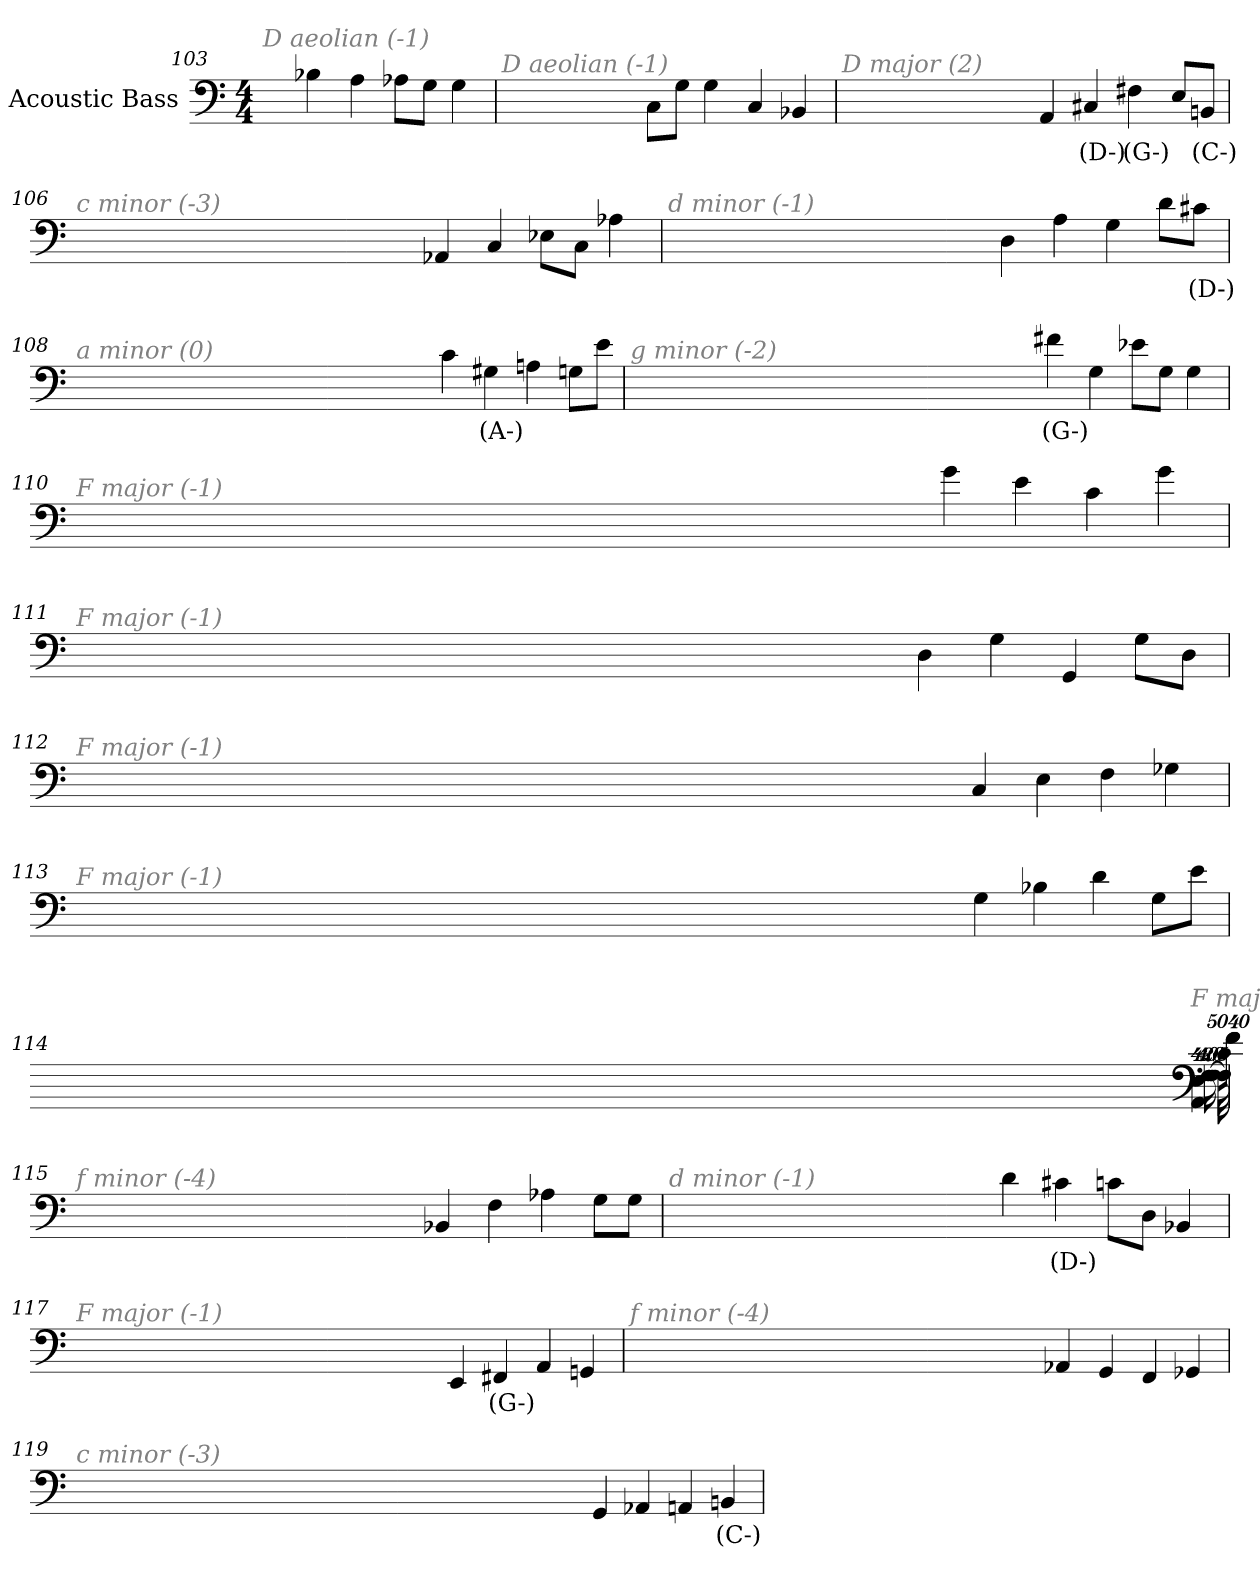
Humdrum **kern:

**kern	**text
*part1	*part1
*staff1	*staff1
*I"Acoustic Bass	*
*clefF4	*
*ITrd7c12	*
*k[]	*
*C:	*
*M4/4	*
=103	=103
!LO:TX:i:color=#808080:t=D aeolian (-1)	!
4BB-X	.
4AA	.
8AA-XL	.
8GGJ	.
4GG	.
=104	=104
!LO:TX:i:color=#808080:t=D aeolian (-1)	!
8CCL	.
8GGJ	.
4GG	.
4CC	.
4BBB-X	.
=105	=105
!LO:TX:i:color=#808080:t=D major (2)	!
4AAA	.
4CC#Xi	(D-)
4FF#Xi	(G-)
8EEL	.
8BBBniJ	(C-)
=106	=106
!LO:TX:i:color=#808080:t=c minor (-3)	!
4AAA-X	.
4CC	.
8EE-XL	.
8CCJ	.
4AA-X	.
=107	=107
!LO:TX:i:color=#808080:t=d minor (-1)	!
4DD	.
4AA	.
4GG	.
8DL	.
8C#XiJ	(D-)
=108	=108
!LO:TX:i:color=#808080:t=a minor (0)	!
4C	.
4GG#Xi	(A-)
4AAn	.
8GGL	.
8EJ	.
=109	=109
!LO:TX:i:color=#808080:t=g minor (-2)	!
4F#Xi	(G-)
4GG	.
8E-XL	.
8GGJ	.
4GG	.
=110	=110
!LO:TX:i:color=#808080:t=F major (-1)	!
4G	.
4E	.
4C	.
4G	.
=111	=111
!LO:TX:i:color=#808080:t=F major (-1)	!
4DD	.
4GG	.
4GGG	.
8GGL	.
8DDJ	.
=112	=112
!LO:TX:i:color=#808080:t=F major (-1)	!
4CC	.
4EE	.
4FF	.
4GG-X	.
=113	=113
!LO:TX:i:color=#808080:t=F major (-1)	!
4GG	.
4BB-X	.
4D	.
8GGL	.
8EJ	.
=114	=114
!LO:TX:i:color=#808080:t=F major (-1)	!
4F	.
!LO:N:vis=8	!
40320%3347FL	.
!LO:N:vis=8	!
40320%3347F	.
!LO:N:vis=8	!
40320%3347CJ	.
!LO:N:vis=1024	!
[13440%13FFL	.
16FFL_	.
32FFL_	.
!LO:N:vis=1024%31	!
13440%407FFL]	.
8EEJ	.
4AAA	.
=115	=115
!LO:TX:i:color=#808080:t=f minor (-4)	!
4BBB-X	.
4FF	.
4AA-X	.
8GGL	.
8GGJ	.
=116	=116
!LO:TX:i:color=#808080:t=d minor (-1)	!
4D	.
4C#Xi	(D-)
8CL	.
8DDJ	.
4BBB-X	.
=117	=117
!LO:TX:i:color=#808080:t=F major (-1)	!
4EEE	.
4FFF#Xi	(G-)
4AAA	.
4GGGn	.
=118	=118
!LO:TX:i:color=#808080:t=f minor (-4)	!
4AAA-X	.
4GGG	.
4FFF	.
4GGG-X	.
=119	=119
!LO:TX:i:color=#808080:t=c minor (-3)	!
4GGG	.
4AAA-X	.
4AAAn	.
4BBBni	(C-)
=	=
*-	*-
